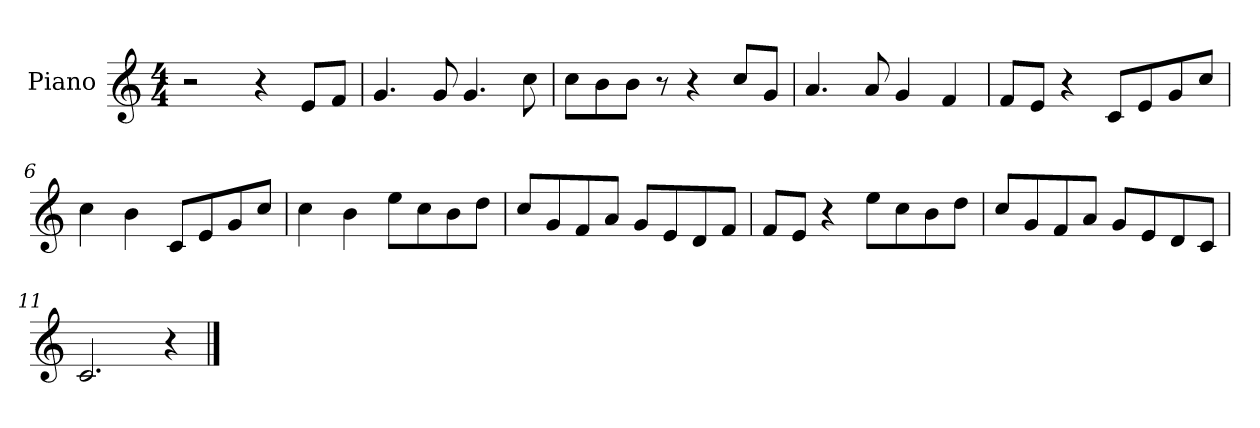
**kern
*part1
*staff1
*I"Piano
*I'Pno
*clefG2
*k[]
*C:
*M4/4
=1
2r
4r
8e/L
8f/J
=2
4.g/
8g/
4.g/
8cc\
=3
8cc\L
8b\
8b\J
8r
4r
8cc/L
8g/J
=4
4.a/
8a/
4g/
4f/
=5
8f/L
8e/J
4r
8c/L
8e/
8g/
8cc/J
=6
4cc\
4b\
8c/L
8e/
8g/
8cc/J
=7
4cc\
4b\
8ee\L
8cc\
8b\
8dd\J
=8
8cc/L
8g/
8f/
8a/J
8g/L
8e/
8d/
8f/J
=9
8f/L
8e/J
4r
8ee\L
8cc\
8b\
8dd\J
=10
8cc/L
8g/
8f/
8a/J
8g/L
8e/
8d/
8c/J
=11
2.c/
4r
==
*-
